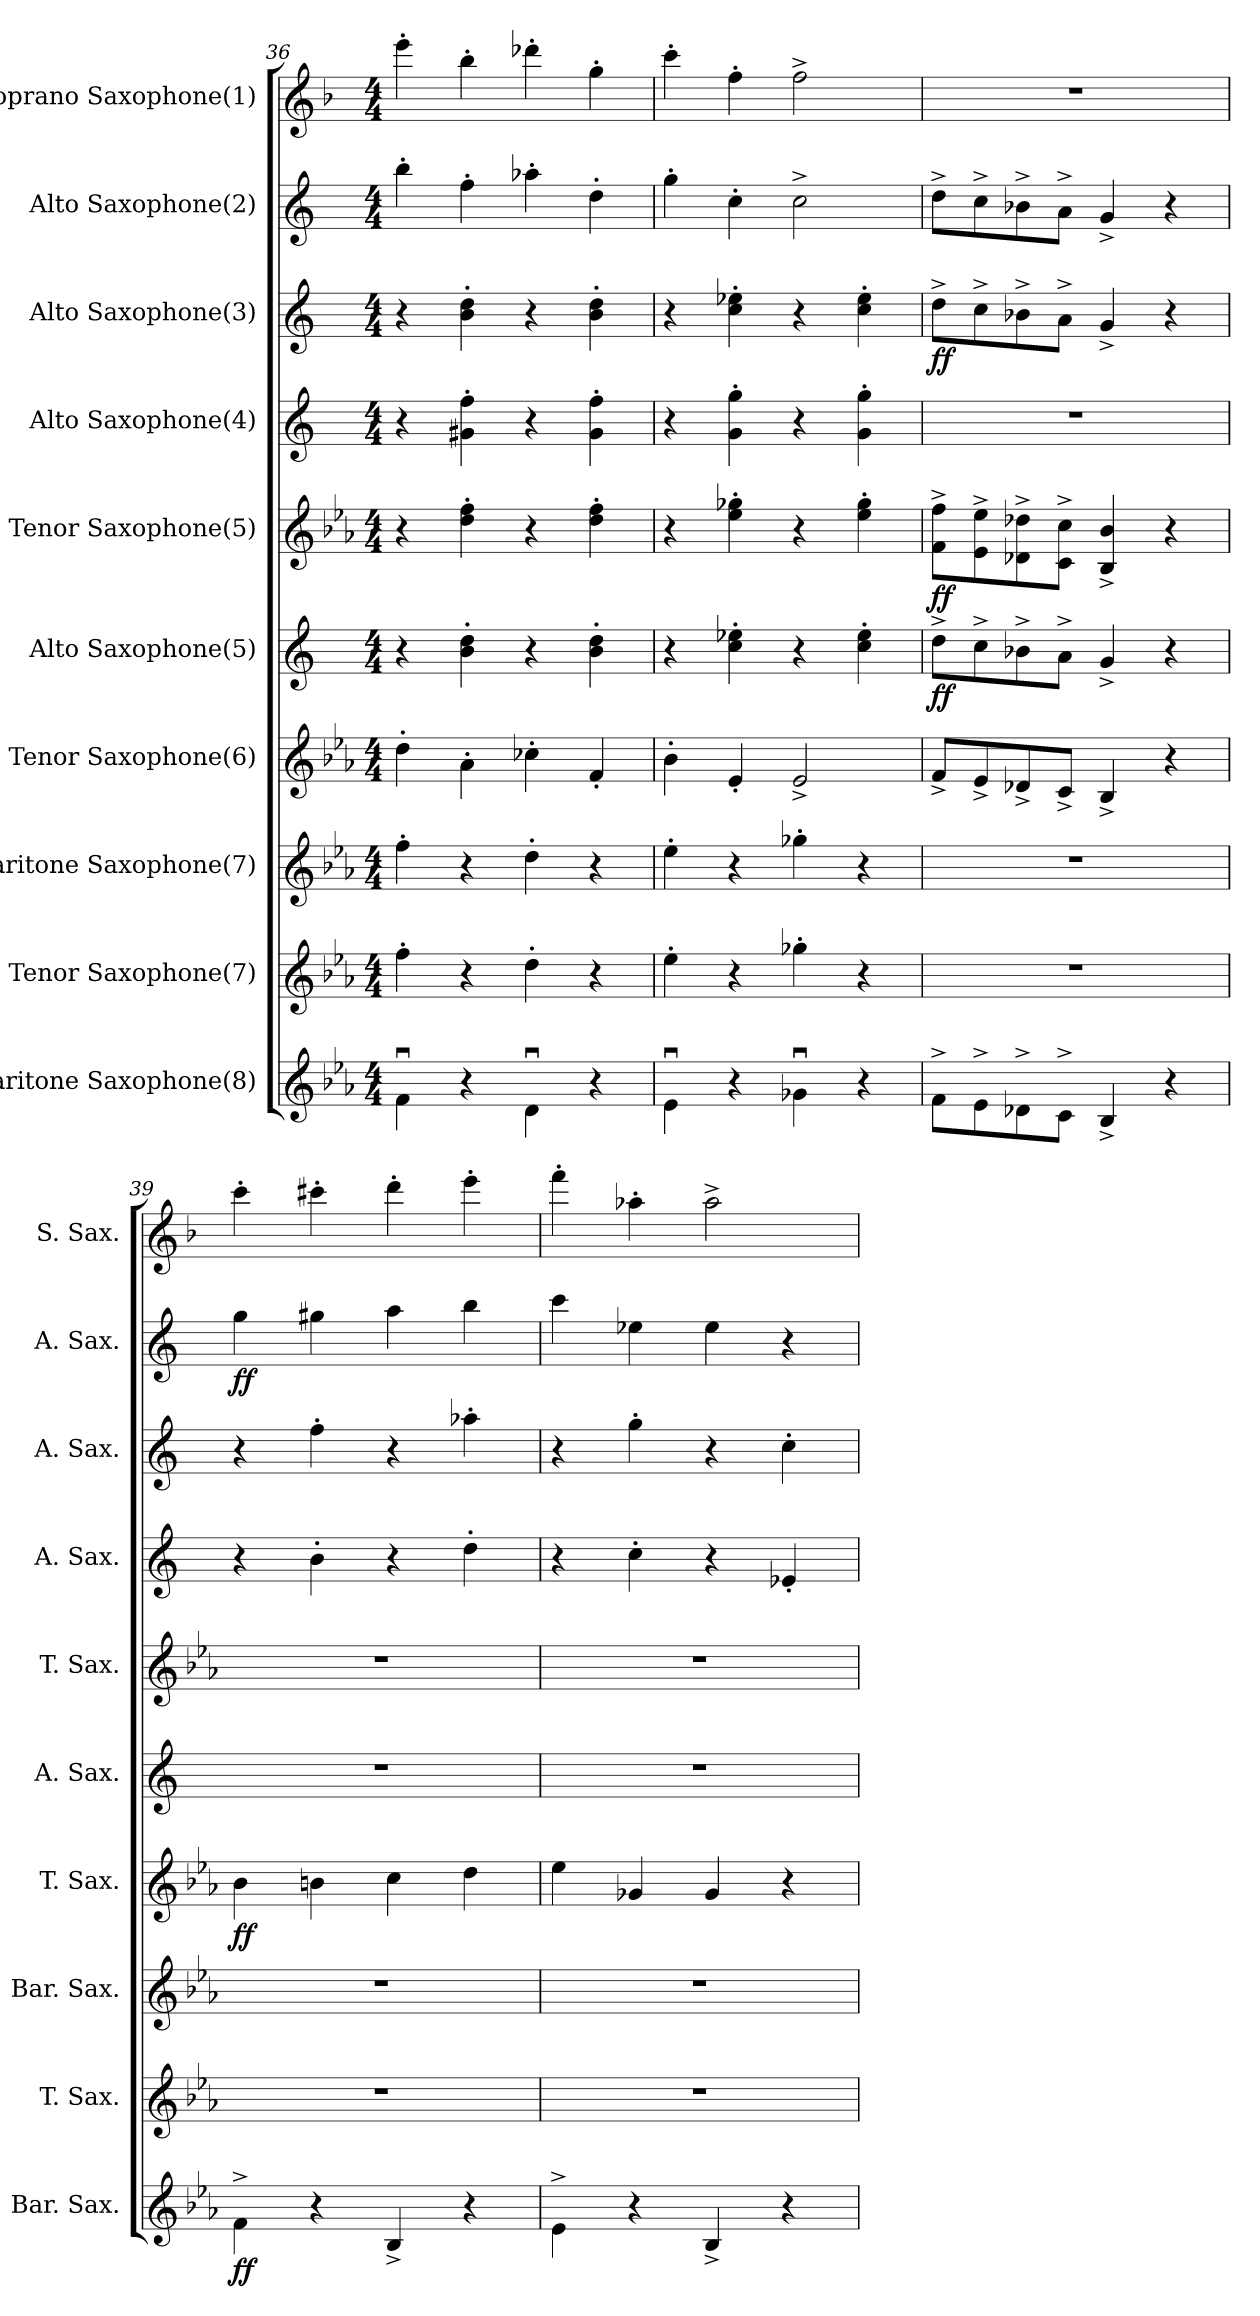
**kern	**dynam	**kern	**kern	**kern	**dynam	**kern	**dynam	**kern	**dynam	**kern	**kern	**dynam	**kern	**dynam	**kern
*part10	*part10	*part9	*part8	*part7	*part7	*part6	*part6	*part5	*part5	*part4	*part3	*part3	*part2	*part2	*part1
*staff10	*staff10	*staff9	*staff8	*staff7	*staff7	*staff6	*staff6	*staff5	*staff5	*staff4	*staff3	*staff3	*staff2	*staff2	*staff1
*I"Baritone Saxophone(8)	*	*I"Tenor Saxophone(7)	*I"Baritone Saxophone(7)	*I"Tenor Saxophone(6)	*	*I"Alto Saxophone(5)	*	*I"Tenor Saxophone(5)	*	*I"Alto Saxophone(4)	*I"Alto Saxophone(3)	*	*I"Alto Saxophone(2)	*	*I"Soprano Saxophone(1)
*I'Bar. Sax.	*	*I'T. Sax.	*I'Bar. Sax.	*I'T. Sax.	*	*I'A. Sax.	*	*I'T. Sax.	*	*I'A. Sax.	*I'A. Sax.	*	*I'A. Sax.	*	*I'S. Sax.
*clefG2	*	*clefG2	*clefG2	*clefG2	*	*clefG2	*	*clefG2	*	*clefG2	*clefG2	*	*clefG2	*	*clefG2
*ITrd12c21	*	*ITrd8c14	*ITrd12c21	*ITrd8c14	*	*ITrd5c9	*	*ITrd8c14	*	*ITrd5c9	*ITrd5c9	*	*ITrd5c9	*	*ITrd1c2
*k[b-e-a-]	*	*k[b-e-a-]	*k[b-e-a-]	*k[b-e-a-]	*	*k[b-e-a-]	*	*k[b-e-a-]	*	*k[b-e-a-]	*k[b-e-a-]	*	*k[b-e-a-]	*	*k[b-e-a-]
*M4/4	*	*M4/4	*M4/4	*M4/4	*	*M4/4	*	*M4/4	*	*M4/4	*M4/4	*	*M4/4	*	*M4/4
=36	=36	=36	=36	=36	=36	=36	=36	=36	=36	=36	=36	=36	=36	=36	=36
4Fu\	.	4f'\	4f'\	4d'\	.	4r	.	4r	.	4r	4r	.	4dd'\	.	4ddd'\
4r	.	4r	4r	4A-'\	.	4d\' 4f\'	.	4d\' 4f\'	.	4Bn\' 4a-\'	4d\' 4f\'	.	4a-'\	.	4aa-'\
4Du\	.	4d'\	4d'\	4c-X'\	.	4r	.	4r	.	4r	4r	.	4cc-X'\	.	4ccc-X'\
4r	.	4r	4r	4F'/	.	4d\' 4f\'	.	4d\' 4f\'	.	4B\' 4a-\'	4d\' 4f\'	.	4f'\	.	4ff'\
!!LO:PB:g=z
=37	=37	=37	=37	=37	=37	=37	=37	=37	=37	=37	=37	=37	=37	=37	=37
4E-u\	.	4e-'\	4e-'\	4B-'\	.	4r	.	4r	.	4r	4r	.	4b-'\	.	4bb-'\
4r	.	4r	4r	4E-'/	.	4e-\' 4g-X\'	.	4e-\' 4g-X\'	.	4B-\' 4b-\'	4e-\' 4g-X\'	.	4e-'\	.	4ee-'\
4G-Xu\	.	4g-X'\	4g-X'\	2E-^/	.	4r	.	4r	.	4r	4r	.	2e-^\	.	2ee-^\
4r	.	4r	4r	.	.	4e-\' 4g-\'	.	4e-\' 4g-\'	.	4B-\' 4b-\'	4e-\' 4g-\'	.	.	.	.
=38	=38	=38	=38	=38	=38	=38	=38	=38	=38	=38	=38	=38	=38	=38	=38
!	!	!	!	!	!	!	!LO:DY:b	!	!LO:DY:b	!	!	!LO:DY:b	!	!	!
8F^\L	.	1r	1r	8F^/L	.	8f^\L	ff	8F\^ 8f\^L	ff	1r	8f^\L	ff	8f^\L	.	1r
8E-^\	.	.	.	8E-^/	.	8e-^\	.	8E-\^ 8e-\^	.	.	8e-^\	.	8e-^\	.	.
8D-X^\	.	.	.	8D-X^/	.	8d-X^\	.	8D-X\^ 8d-X\^	.	.	8d-X^\	.	8d-X^\	.	.
8C^\J	.	.	.	8C^/J	.	8c^\J	.	8C\^ 8c\^J	.	.	8c^\J	.	8c^\J	.	.
4BB-^/	.	.	.	4BB-^/	.	4B-^/	.	4BB-/^ 4B-/^	.	.	4B-^/	.	4B-^/	.	.
4r	.	.	.	4r	.	4r	.	4r	.	.	4r	.	4r	.	.
=39	=39	=39	=39	=39	=39	=39	=39	=39	=39	=39	=39	=39	=39	=39	=39
!	!LO:DY:b	!	!	!	!LO:DY:b	!	!	!	!	!	!	!	!	!LO:DY:b	!
4F^\	ff	1r	1r	4B-\	ff	1r	.	1r	.	4r	4r	.	4b-\	ff	4bb-'\
4r	.	.	.	4Bn\	.	.	.	.	.	4d'\	4a-'\	.	4bn\	.	4bbn'\
4BB-^/	.	.	.	4c\	.	.	.	.	.	4r	4r	.	4cc\	.	4ccc'\
4r	.	.	.	4d\	.	.	.	.	.	4f'\	4cc-X'\	.	4dd\	.	4ddd'\
=40	=40	=40	=40	=40	=40	=40	=40	=40	=40	=40	=40	=40	=40	=40	=40
4E-^\	.	1r	1r	4e-\	.	1r	.	1r	.	4r	4r	.	4ee-\	.	4eee-'\
4r	.	.	.	4G-X/	.	.	.	.	.	4e-'\	4b-'\	.	4g-X\	.	4gg-X'\
4BB-^/	.	.	.	4G-/	.	.	.	.	.	4r	4r	.	4g-\	.	2gg-^\
4r	.	.	.	4r	.	.	.	.	.	4G-X'/	4e-'\	.	4r	.	.
=	=	=	=	=	=	=	=	=	=	=	=	=	=	=	=
*-	*-	*-	*-	*-	*-	*-	*-	*-	*-	*-	*-	*-	*-	*-	*-
